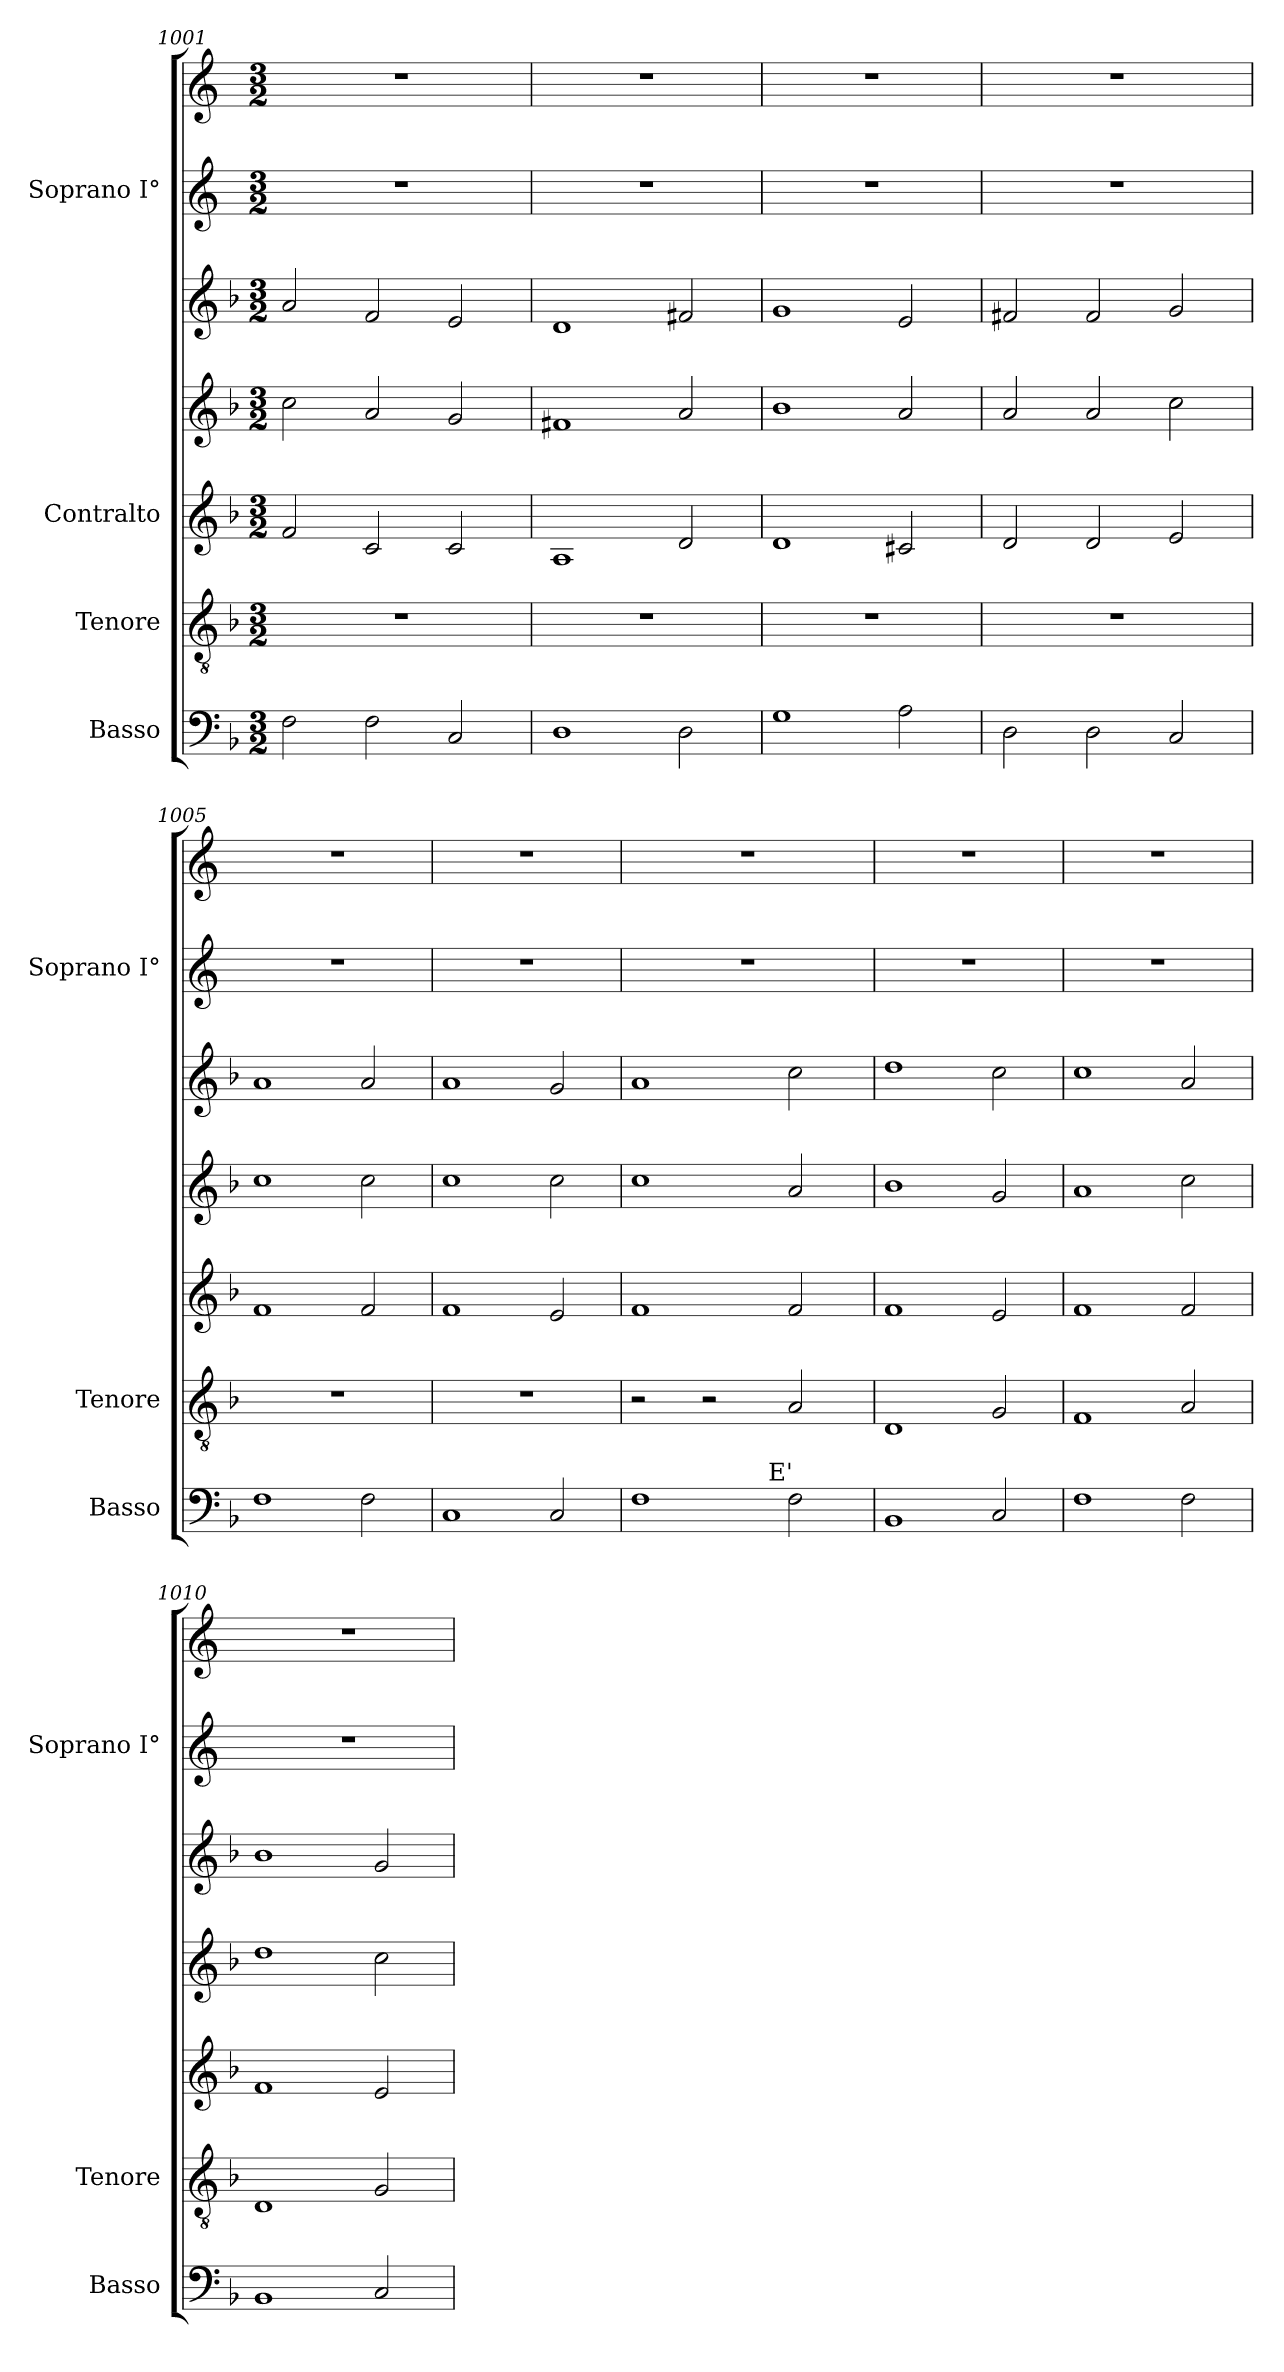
**kern	**kern	**kern	**kern	**kern	**kern	**kern
*part6	*part5	*part4	*part3	*part2	*part1	*part1
*staff7	*staff6	*staff5	*staff4	*staff3	*staff2	*staff1
*I"Basso	*I"Tenore	*I"Contralto	*	*	*I"Soprano I°	*
*I'Basso	*I'Tenore	*	*	*	*I'Soprano I°	*
!!LO:PB:g=z
*clefF4	*clefGv2	*clefG2	*clefG2	*clefG2	*clefG2	*clefG2
*k[b-]	*k[b-]	*k[b-]	*k[b-]	*k[b-]	*k[]	*k[]
*F:	*F:	*F:	*F:	*F:	*C:	*C:
*M3/2	*M3/2	*M3/2	*M3/2	*M3/2	*M3/2	*M3/2
=1001	=1001	=1001	=1001	=1001	=1001	=1001
2F\	1.r	2f/	2cc\	2a/	1.r	1.r
2F\	.	2c/	2a/	2f/	.	.
2C/	.	2c/	2g/	2e/	.	.
=1002	=1002	=1002	=1002	=1002	=1002	=1002
1D	1.r	1A	1f#X	1d	1.r	1.r
2D\	.	2d/	2a/	2f#X/	.	.
=1003	=1003	=1003	=1003	=1003	=1003	=1003
1G	1.r	1d	1b-	1g	1.r	1.r
2A\	.	2c#X/	2a/	2e/	.	.
=1004	=1004	=1004	=1004	=1004	=1004	=1004
2D\	1.r	2d/	2a/	2f#X/	1.r	1.r
2D\	.	2d/	2a/	2f#/	.	.
2C/	.	2e/	2cc\	2g/	.	.
=1005	=1005	=1005	=1005	=1005	=1005	=1005
1F	1.r	1f	1cc	1a	1.r	1.r
2F\	.	2f/	2cc\	2a/	.	.
=1006	=1006	=1006	=1006	=1006	=1006	=1006
1C	1.r	1f	1cc	1a	1.r	1.r
2C/	.	2e/	2cc\	2g/	.	.
=1007	=1007	=1007	=1007	=1007	=1007	=1007
*^	*	*	*	*	*	*
1F	2...ryy	2r	1f	1cc	1a	1.r	1.r
.	.	2r	.	.	.	.	.
!	!LO:TX:a:t=E'	!	!	!	!	!	!
.	2ryy	.	.	.	.	.	.
2F\	.	2A/	2f/	2a/	2cc\	.	.
.	16ryy	.	.	.	.	.	.
*v	*v	*	*	*	*	*	*
!!LO:PB:g=z
=1008	=1008	=1008	=1008	=1008	=1008	=1008
1BB-	1D	1f	1b-	1dd	1.r	1.r
2C/	2G/	2e/	2g/	2cc\	.	.
=1009	=1009	=1009	=1009	=1009	=1009	=1009
1F	1F	1f	1a	1cc	1.r	1.r
2F\	2A/	2f/	2cc\	2a/	.	.
=1010	=1010	=1010	=1010	=1010	=1010	=1010
1BB-	1D	1f	1dd	1b-	1.r	1.r
2C/	2G/	2e/	2cc\	2g/	.	.
=	=	=	=	=	=	=
*-	*-	*-	*-	*-	*-	*-
